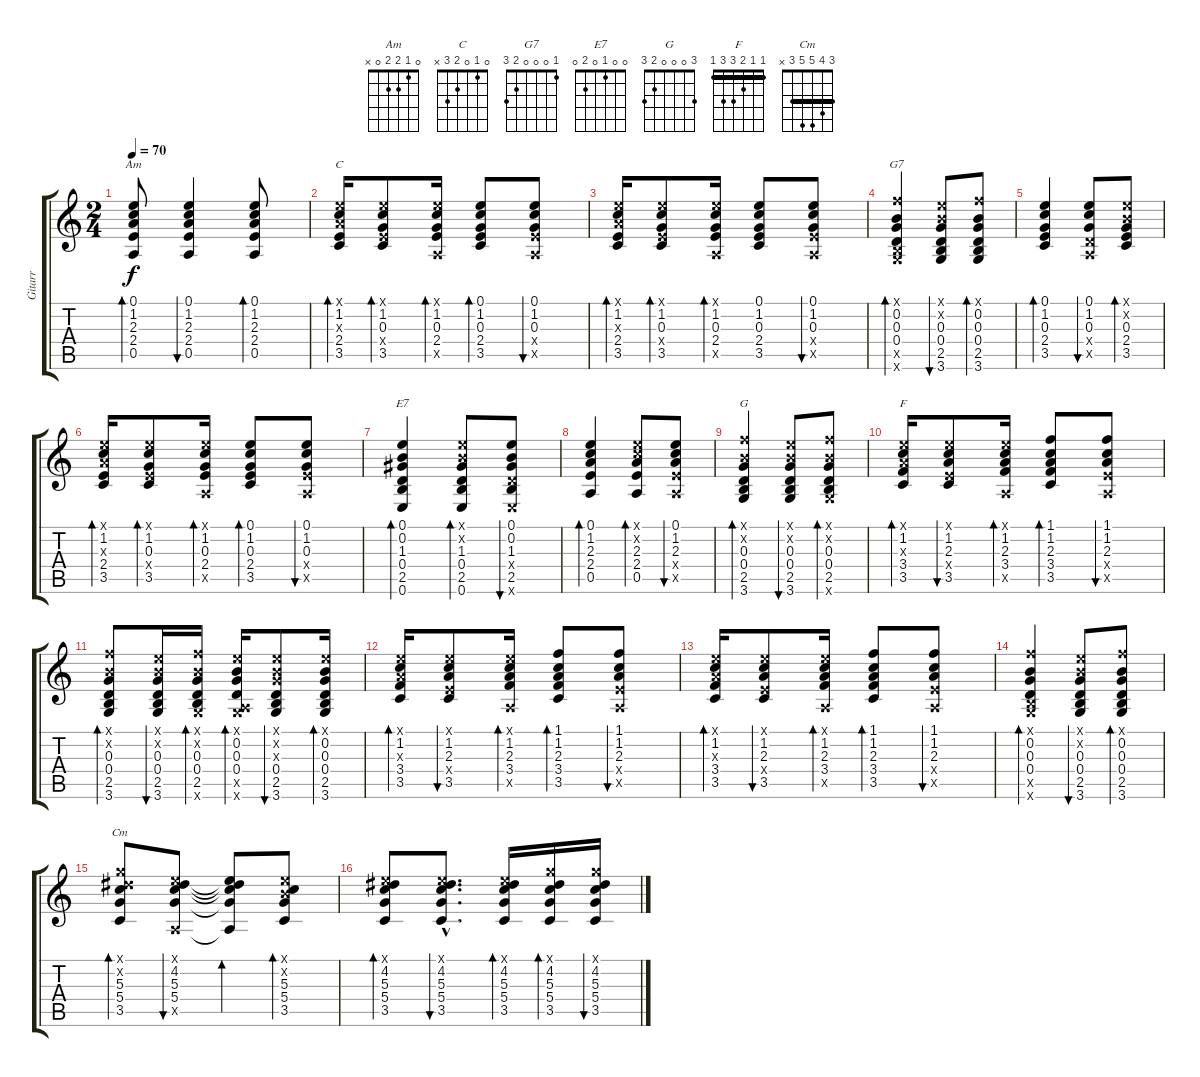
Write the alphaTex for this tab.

\track ("Gitarr" "Gitarr") {instrument acousticguitarsteel}
\staff {score tabs}
\tuning (E4 B3 G3 D3 A2 E2) {hide}
\chord ("Am" 0 1 2 2 0 x)
\chord ("C" 0 1 0 2 3 x)
\chord ("G7" 1 0 0 0 2 3)
\chord ("E7" 0 0 1 0 2 0)
\chord ("G" 3 0 0 0 2 3)
\chord ("F" 1 1 2 3 3 1) {barre 1}
\chord ("Cm" 3 4 5 5 3 x) {barre 3}
\ts (2 4)
\tempo 70
\clef g2
\ks c
(0.1 1.2 2.3 2.4 0.5).8{bd 30 ch "Am" dy f} (0.1 1.2 2.3 2.4 0.5).4{bu 30} (0.1 1.2 2.3 2.4 0.5).8{bd 60} |
(0.1{x} 1.2 2.3{x} 2.4 3.5).16{bd 60 ch "C"} (0.1{x} 1.2 0.3 2.4{x} 3.5).8{bd 60} (0.1{x} 1.2 0.3 2.4 0.5{x}).16{bd 60} (0.1 1.2 0.3 2.4 3.5).8{bd 60} (0.1 1.2 0.3 2.4{x} 0.5{x}).8{bu 60} |
(0.1{x} 1.2 2.3{x} 2.4 3.5).16{bd 60} (0.1{x} 1.2 0.3 2.4{x} 3.5).8{bd 60} (0.1{x} 1.2 0.3 2.4 0.5{x}).16{bd 60} (0.1 1.2 0.3 2.4 3.5).8 (0.1 1.2 0.3 2.4{x} 0.5{x}).8{bu 60} |
(1.1{x} 0.2 0.3 0.4 2.5{x} 3.6{x}).4{bd 60 ch "G7"} (0.1{x} 0.2{x} 0.3 0.4 2.5 3.6).8{bu 60} (1.1{x} 0.2 0.3 0.4 2.5 3.6).8{bd 60} |
(0.1 1.2 0.3 2.4 3.5).4{bd 60} (0.1 1.2 0.3 0.4{x} 0.5{x}).8{bu 60} (0.1{x} 0.2{x} 0.3 2.4 3.5).8{bd 60} |
(0.1{x} 1.2 2.3{x} 2.4 3.5).16{bd 60} (0.1{x} 1.2 0.3 2.4{x} 3.5).8{bd 60} (0.1{x} 1.2 0.3 2.4 0.5{x}).16{bd 60} (0.1 1.2 0.3 2.4 3.5).8{bd 60} (0.1 1.2 0.3 2.4{x} 0.5{x}).8{bu 60} |
(0.1 0.2 1.3 0.4 2.5 0.6).4{bd 30 ch "E7"} (0.1{x} 0.2{x} 1.3 0.4 2.5 0.6).8{bd 60} (0.1 0.2 1.3 0.4{x} 2.5 0.6{x}).8{bu 60} |
(0.1 1.2 2.3 2.4 0.5).4{bd 60} (0.1{x} 1.2{x} 2.3 2.4 0.5).8{bd 60} (0.1 1.2 2.3 2.4{x} 0.5{x}).8{bu 60} |
(1.1{x} 0.2{x} 0.3 0.4 2.5 3.6).4{bd 60 ch "G"} (0.1{x} 0.2{x} 0.3 0.4 2.5 3.6).8{bu 60} (1.1{x} 0.2{x} 0.3 0.4 2.5 3.6{x}).8{bd 60} |
(0.1{x} 1.2 2.3{x} 3.4 3.5).16{bd 60 ch "F"} (0.1{x} 1.2 2.3 2.4{x} 3.5).8{bu 60} (0.1{x} 1.2 2.3 3.4 0.5{x}).16{bd 60} (1.1 1.2 2.3 3.4 3.5).8{bd 60} (1.1 1.2 2.3 2.4{x} 0.5{x}).8{bu 60} |
(1.1{x} 0.2{x} 0.3 0.4 2.5 3.6).8{bd 60} (0.1{x} 0.2{x} 0.3 0.4 2.5 3.6).16{bu 60} (1.1{x} 0.2{x} 0.3 0.4 2.5 3.6{x}).16{bd 60} (0.1{x} 0.2 0.3 0.4 0.5{x} 3.6{x}).16{bd 60} (0.1{x} 0.2{x} 0.3{x} 0.4 2.5 3.6).8{bu 60} (0.1{x} 0.2 0.3 0.4 2.5 3.6).16{bd 60} |
(0.1{x} 1.2 2.3{x} 3.4 3.5).16{bd 60} (0.1{x} 1.2 2.3 2.4{x} 3.5).8{bu 60} (0.1{x} 1.2 2.3 3.4 0.5{x}).16{bd 60} (1.1 1.2 2.3 3.4 3.5).8{bd 60} (1.1 1.2 2.3 2.4{x} 0.5{x}).8{bu 60} |
(0.1{x} 1.2 2.3{x} 3.4 3.5).16{bd 60} (0.1{x} 1.2 2.3 2.4{x} 3.5).8{bu 60} (0.1{x} 1.2 2.3 3.4 0.5{x}).16{bd 60} (1.1 1.2 2.3 3.4 3.5).8{bd 60} (1.1 1.2 2.3 2.4{x} 0.5{x}).8{bu 60} |
(1.1{x} 0.2 0.3 0.4 2.5{x} 3.6{x}).4{bd 60} (0.1{x} 0.2{x} 0.3 0.4 2.5 3.6).8{bu 60} (1.1{x} 0.2 0.3 0.4 2.5 3.6).8{bd 60} |
(3.1{x} 4.2{x} 5.3 5.4 3.5).8{bd 60 ch "Cm"} (0.1{x} 4.2 5.3 5.4 0.5{x}).8{bu 60} (0.1{t} 4.2{t} 5.3{t} 5.4{t} 0.5{t}).8{bd 60} (0.1{x} 0.2{x} 5.3 5.4 3.5).8{bd 60} |
(0.1{x} 4.2 5.3 5.4 3.5).8{bd 60} (0.1{hac x} 4.2{hac} 5.3{hac} 5.4{hac} 3.5{hac}).8{d bu 60} (0.1{x} 4.2 5.3 5.4 3.5).16{bd 60} (3.1{x} 4.2 5.3 5.4 3.5).16{bd 60} (3.1{x} 4.2 5.3 5.4 3.5).16{bu 60}
